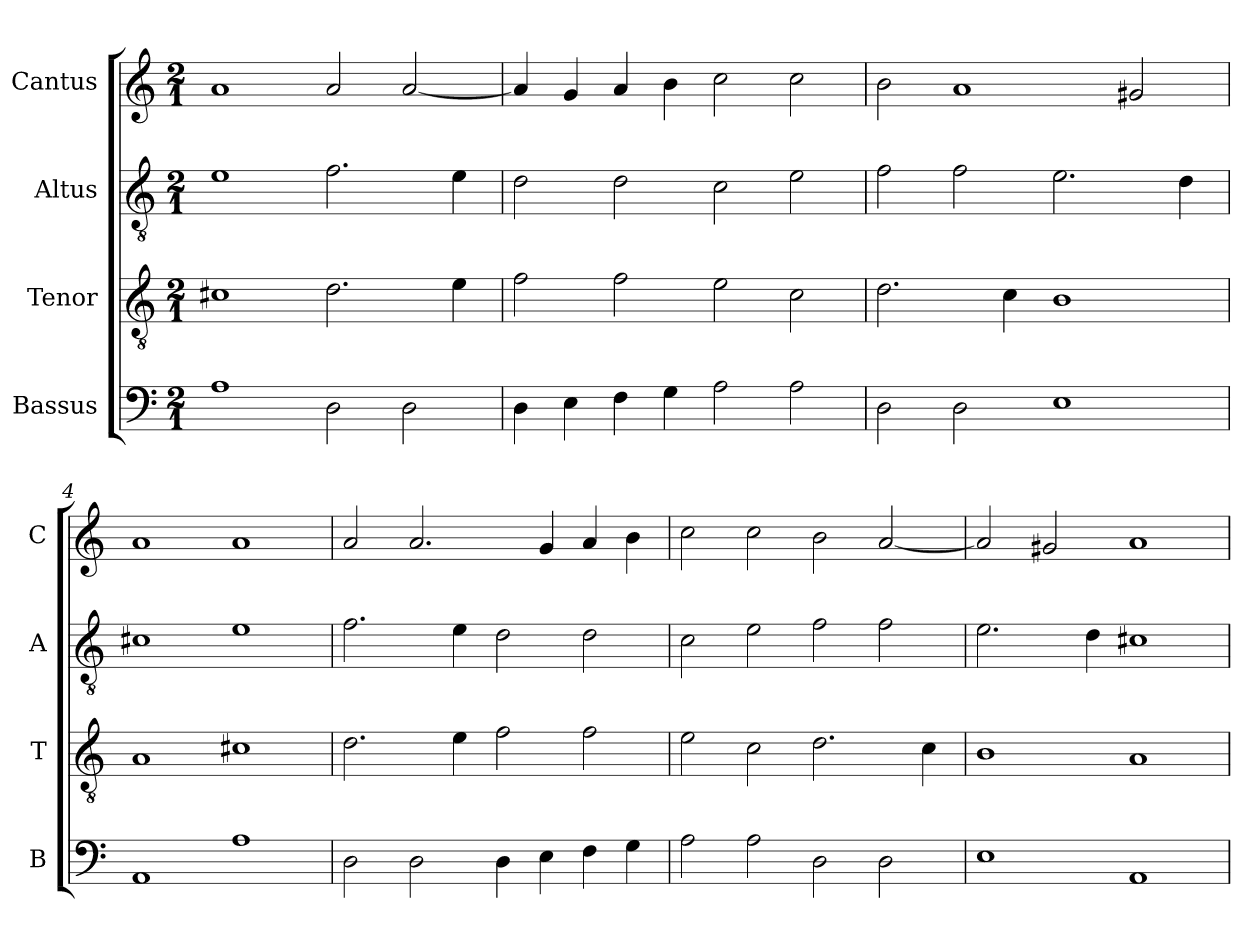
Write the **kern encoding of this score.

**kern	**kern	**kern	**kern
*part4	*part3	*part2	*part1
*staff4	*staff3	*staff2	*staff1
*I"Bassus	*I"Tenor	*I"Altus	*I"Cantus
*I'B	*I'T	*I'A	*I'C
*clefF4	*clefGv2	*clefGv2	*clefG2
*k[]	*k[]	*k[]	*k[]
*M2/1	*M2/1	*M2/1	*M2/1
=1	=1	=1	=1
1A	1c#X	1e	1a
2D	2.d	2.f	2a
2D	.	.	[2a
.	4e	4e	.
=2	=2	=2	=2
4D	2f	2d	4a]
4E	.	.	4g
4F	2f	2d	4a
4G	.	.	4b
2A	2e	2c	2cc
2A	2c	2e	2cc
=3	=3	=3	=3
2D	2.d	2f	2b
2D	.	2f	1a
.	4c	.	.
1E	1B	2.e	.
.	.	.	2g#X
.	.	4d	.
=4	=4	=4	=4
1AA	1A	1c#X	1a
1A	1c#X	1e	1a
=5	=5	=5	=5
2D	2.d	2.f	2a
2D	.	.	2.a
.	4e	4e	.
4D	2f	2d	.
4E	.	.	4g
4F	2f	2d	4a
4G	.	.	4b
=6	=6	=6	=6
2A	2e	2c	2cc
2A	2c	2e	2cc
2D	2.d	2f	2b
2D	.	2f	[2a
.	4c	.	.
=7	=7	=7	=7
1E	1B	2.e	2a]
.	.	.	2g#X
.	.	4d	.
1AA	1A	1c#X	1a
=	=	=	=
*-	*-	*-	*-
